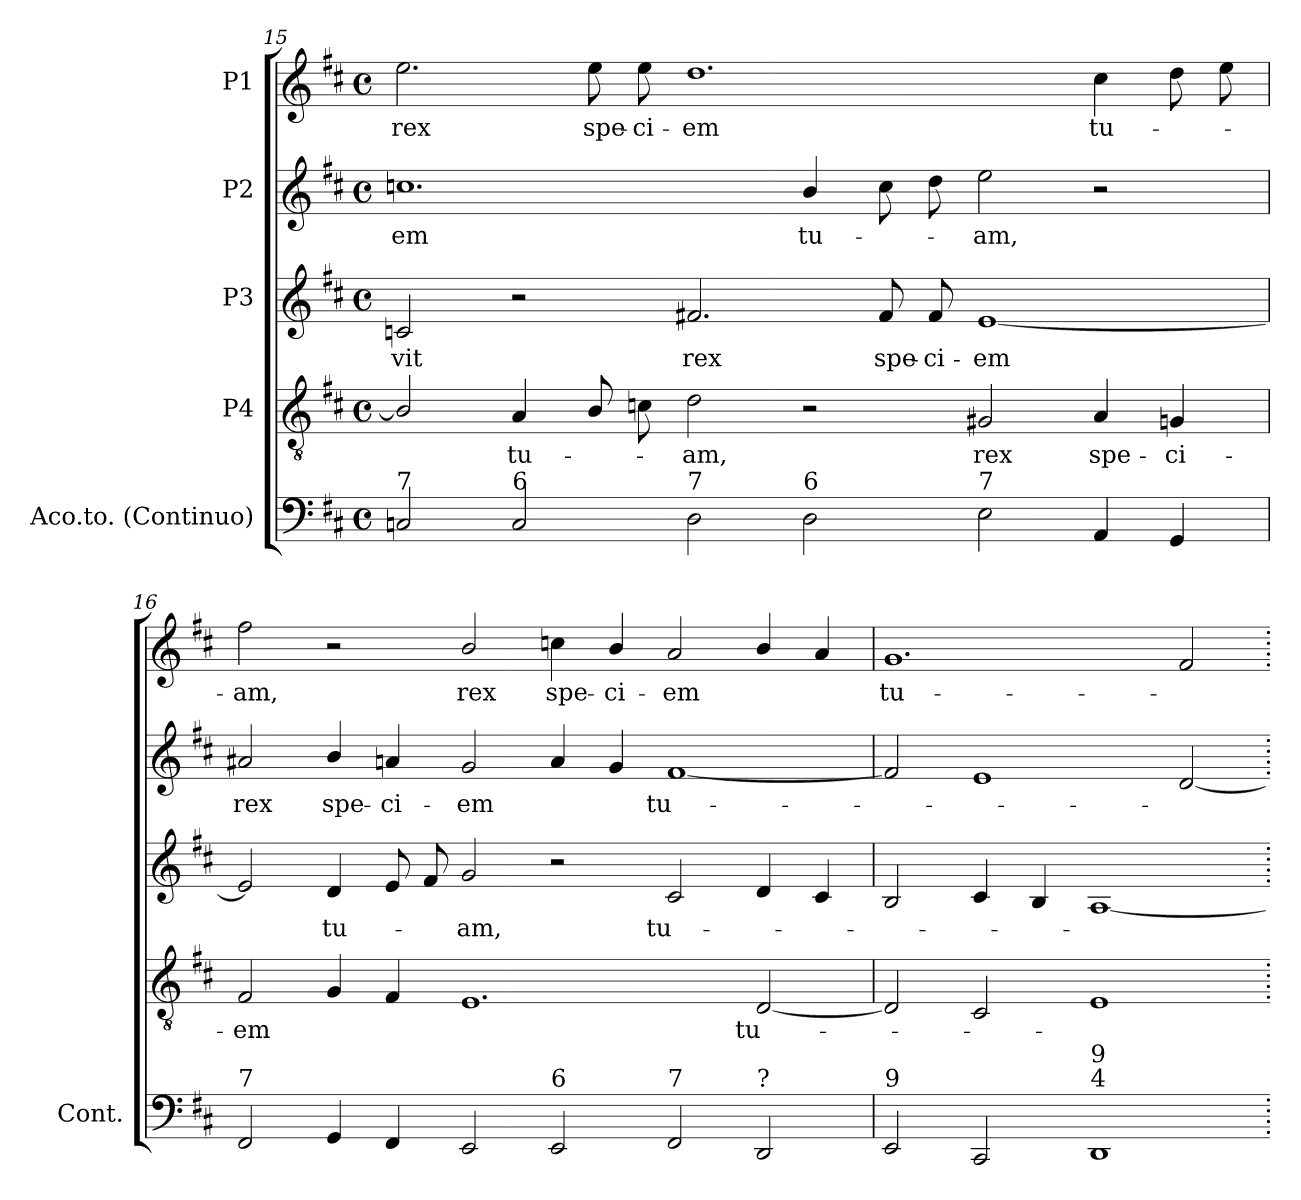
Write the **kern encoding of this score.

**kern	**kern	**text	**kern	**text	**kern	**text	**kern	**text
*part5	*part4	*part4	*part3	*part3	*part2	*part2	*part1	*part1
*staff5	*staff4	*staff4	*staff3	*staff3	*staff2	*staff2	*staff1	*staff1
*I"Aco.to. (Continuo)	*I"P4	*	*I"P3	*	*I"P2	*	*I"P1	*
*I'Cont.	*	*	*	*	*	*	*	*
*clefF4	*clefGv2	*	*clefG2	*	*clefG2	*	*clefG2	*
*	*ITrd7c12	*	*	*	*	*	*	*
*k[f#c#]	*k[f#c#]	*	*k[f#c#]	*	*k[f#c#]	*	*k[f#c#]	*
*D:	*D:	*	*D:	*	*D:	*	*D:	*
*M4/4	*M4/4	*	*M4/4	*	*M4/4	*	*M4/4	*
*met(c)	*met(c)	*	*met(c)	*	*met(c)	*	*met(c)	*
=15	=15	=15	=15	=15	=15	=15	=15	=15
!	!	!	!	!LO:LY:b:color=#000000	!	!	!	!
!	!	!	!	!	!	!LO:LY:b:color=#000000	!	!
!LO:TX:a:t=7	!	!	!	!	!	!	!	!
!	!	!	!	!	!	!	!	!LO:LY:b:color=#000000
2Cni/	2BBi/]	.	2cni/	-vit	1.ccni	-em	2.eei\	rex
!LO:TX:a:t=6	!	!	!	!	!	!	!	!
!	!	!LO:LY:b:color=#000000	!	!	!	!	!	!
2Ci/	4AAi/	tu-	2r	.	.	.	.	.
!	!	!	!	!	!	!	!	!LO:LY:b:color=#000000
.	8BBi/	.	.	.	.	.	8eei\	spe-
!	!	!	!	!	!	!	!	!LO:LY:b:color=#000000
.	8Cni\	.	.	.	.	.	8eei\	-ci-
!	!	!LO:LY:b:color=#000000	!	!	!	!	!	!
!	!	!	!	!LO:LY:b:color=#000000	!	!	!	!
!LO:TX:a:t=7	!	!	!	!	!	!	!	!
!	!	!	!	!	!	!	!	!LO:LY:b:color=#000000
2Di\	2Di\	-am,	2.f#Xi/	rex	.	.	1.ddi	-em
!LO:TX:a:t=6	!	!	!	!	!	!	!	!
!	!	!	!	!	!	!LO:LY:b:color=#000000	!	!
2Di\	2r	.	.	.	4bi/	tu-	.	.
!	!	!	!	!LO:LY:b:color=#000000	!	!	!	!
.	.	.	8f#i/	spe-	8cci\	.	.	.
!	!	!	!	!LO:LY:b:color=#000000	!	!	!	!
.	.	.	8f#i/	-ci-	8ddi\	.	.	.
!	!	!LO:LY:b:color=#000000	!	!	!	!	!	!
!	!	!	!	!LO:LY:b:color=#000000	!	!	!	!
!LO:TX:a:t=7	!	!	!	!	!	!	!	!
!	!	!	!	!	!	!LO:LY:b:color=#000000	!	!
2Ei\	2GG#Xi/	rex	[1ei	-em	2eei\	-am,	.	.
!	!	!LO:LY:b:color=#000000	!	!	!	!	!	!
!	!	!	!	!	!	!	!	!LO:LY:b:color=#000000
4AAi/	4AAi/	spe-	.	.	2r	.	4cc#i\	tu-
!	!	!LO:LY:b:color=#000000	!	!	!	!	!	!
4GGi/	4GGni/	-ci-	.	.	.	.	8ddi\	.
.	.	.	.	.	.	.	8eei\	.
!!LO:LB:g=z
=16	=16	=16	=16	=16	=16	=16	=16	=16
!	!	!LO:LY:b:color=#000000	!	!	!	!	!	!
!	!	!	!	!	!	!LO:LY:b:color=#000000	!	!
!LO:TX:a:t=7	!	!	!	!	!	!	!	!
!	!	!	!	!	!	!	!	!LO:LY:b:color=#000000
2FF#i/	2FF#i/	-em	2ei/]	.	2a#Xi/	rex	2ff#i\	-am,
!	!	!	!	!LO:LY:b:color=#000000	!	!	!	!
!	!	!	!	!	!	!LO:LY:b:color=#000000	!	!
4GGi/	4GGi/	.	4di/	tu-	4bi/	spe-	2r	.
!	!	!	!	!	!	!LO:LY:b:color=#000000	!	!
4FF#i/	4FF#i/	.	8ei/	.	4ani/	-ci-	.	.
.	.	.	8f#i/	.	.	.	.	.
!	!	!	!	!LO:LY:b:color=#000000	!	!	!	!
!	!	!	!	!	!	!LO:LY:b:color=#000000	!	!
!	!	!	!	!	!	!	!	!LO:LY:b:color=#000000
2EEi/	1.EEi	.	2gi/	-am,	2gi/	-em	2bi/	rex
!LO:TX:a:t=6	!	!	!	!	!	!	!	!
!	!	!	!	!	!	!	!	!LO:LY:b:color=#000000
2EEi/	.	.	2r	.	4ai/	.	4ccni\	spe-
!	!	!	!	!	!	!	!	!LO:LY:b:color=#000000
.	.	.	.	.	4gi/	.	4bi/	-ci-
!	!	!	!	!LO:LY:b:color=#000000	!	!	!	!
!	!	!	!	!	!	!LO:LY:b:color=#000000	!	!
!LO:TX:a:t=7	!	!	!	!	!	!	!	!
!	!	!	!	!	!	!	!	!LO:LY:b:color=#000000
2FF#i/	.	.	2c#i/	tu-	[1f#i	tu-	2ai/	-em
!LO:TX:a:t=?	!	!	!	!	!	!	!	!
!	!	!LO:LY:b:color=#000000	!	!	!	!	!	!
2DDi/	[2DDi/	tu-	4di/	.	.	.	4bi/	.
.	.	.	4c#i/	.	.	.	4ai/	.
!!LO:LB:g=z
=17	=17	=17	=17	=17	=17	=17	=17	=17
!LO:TX:a:t=9	!	!	!	!	!	!	!	!
!	!	!	!	!	!	!	!	!LO:LY:b:color=#000000
2EEi/	2DDi/]	.	2Bi/	.	2f#i/]	.	1.gi	tu-
2CC#i/	2CC#i/	.	4c#i/	.	1ei	.	.	.
.	.	.	4Bi/	.	.	.	.	.
!LO:TX:a:t=4	!	!	!	!	!	!	!	!
!LO:TX:t=9	!	!	!	!	!	!	!	!
1DDi	1EEi	.	[1Ai	.	.	.	.	.
.	.	.	.	.	[2di/	.	2f#i/	.
=.	=.	=.	=.	=.	=.	=.	=.	=.
*-	*-	*-	*-	*-	*-	*-	*-	*-
